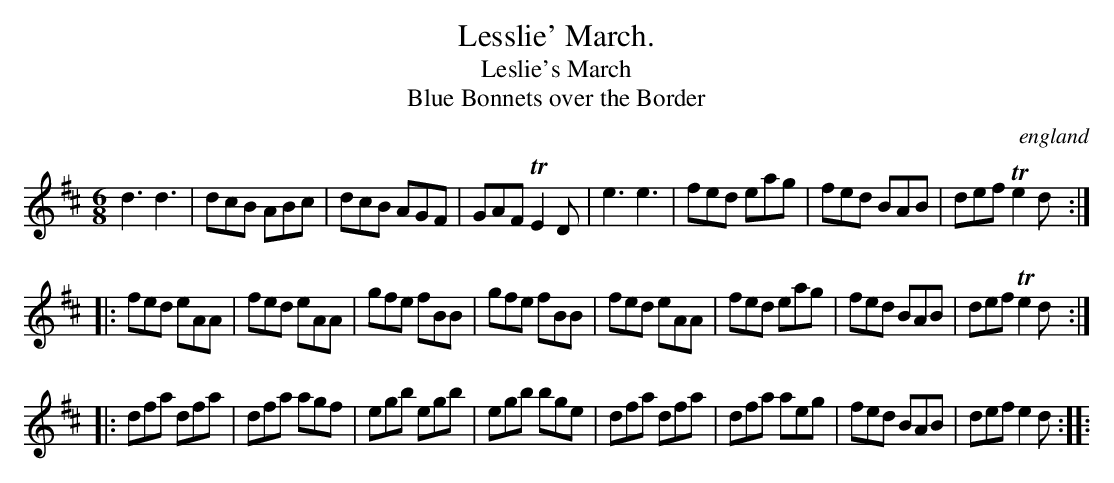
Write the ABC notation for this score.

X:1
T:Lesslie' March.
T:Leslie's March
T:Blue Bonnets over the Border
O:england
M:6/8
L:1/8
K:D
d3  d3 |dcB ABc|dcB AGF|GAF TE2D |\
e3  e3 |fed eag|fed BAB|def Te2d::
fed eAA|fed eAA|gfe fBB|gfe  fBB |\
fed eAA|fed eag|fed BAB|def Te2d::
dfa dfa|dfa agf|egb egb|egb  bge |\
dfa dfa|dfa aeg|fed BAB|def  e2d::
